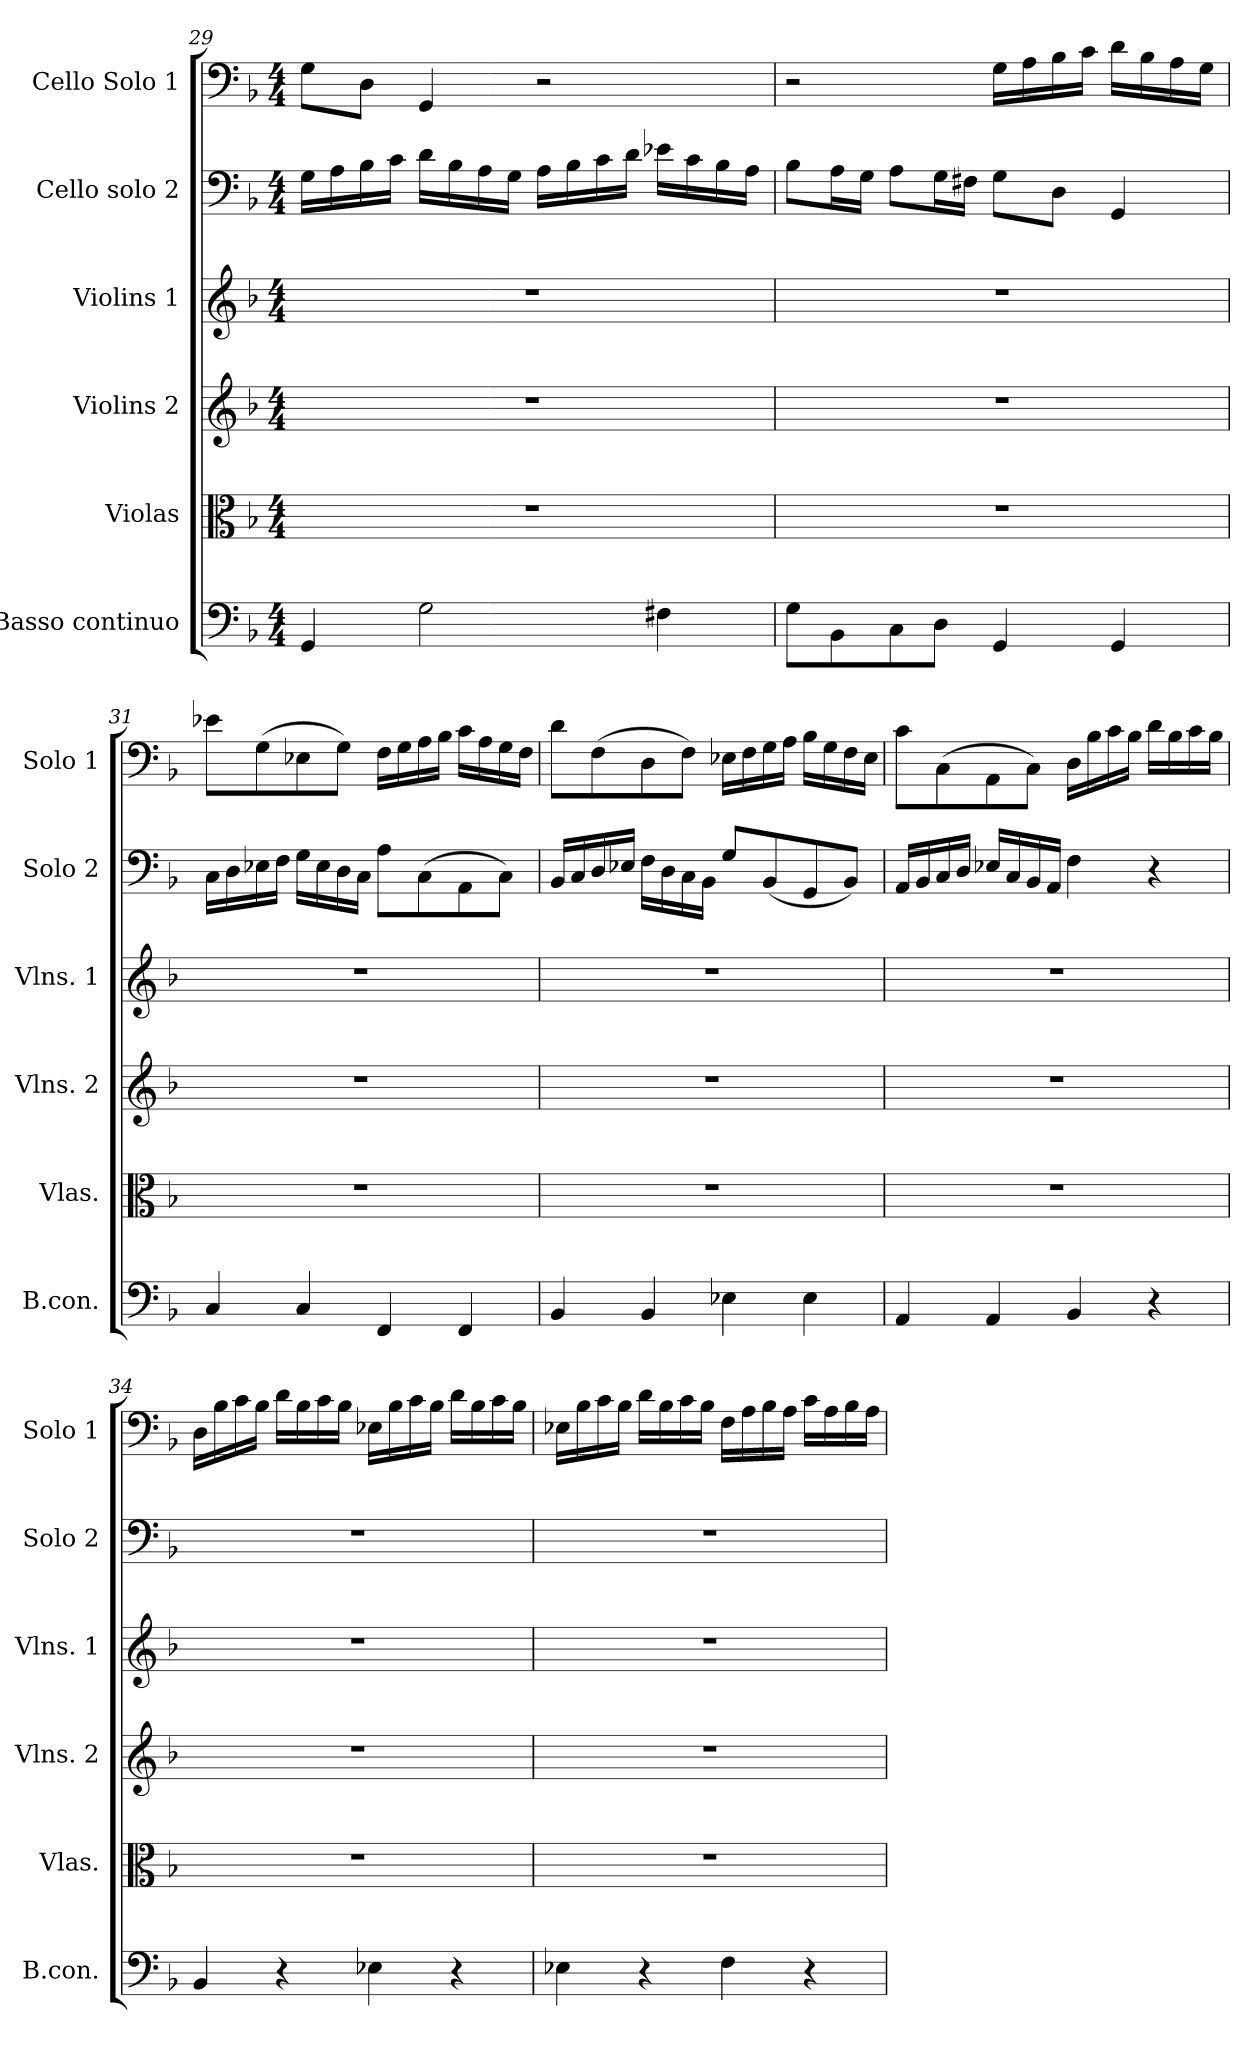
**kern	**kern	**kern	**kern	**kern	**kern
*part6	*part5	*part4	*part3	*part2	*part1
*staff6	*staff5	*staff4	*staff3	*staff2	*staff1
*I"Basso continuo	*I"Violas	*I"Violins 2	*I"Violins 1	*I"Cello solo 2	*I"Cello Solo 1
*I'B.con.	*I'Vlas.	*I'Vlns. 2	*I'Vlns. 1	*I'Solo 2	*I'Solo 1
!!LO:LB:g=z
*clefF4	*clefC3	*clefG2	*clefG2	*clefF4	*clefF4
*k[b-]	*k[b-]	*k[b-]	*k[b-]	*k[b-]	*k[b-]
*M4/4	*M4/4	*M4/4	*M4/4	*M4/4	*M4/4
=29	=29	=29	=29	=29	=29
4GG/	1r	1r	1r	16G\LL	8G\L
.	.	.	.	16A\	.
.	.	.	.	16B-\	8D\J
.	.	.	.	16c\JJ	.
2G\	.	.	.	16d\LL	4GG/
.	.	.	.	16B-\	.
.	.	.	.	16A\	.
.	.	.	.	16G\JJ	.
.	.	.	.	16A\LL	2r
.	.	.	.	16B-\	.
.	.	.	.	16c\	.
.	.	.	.	16d\JJ	.
4F#X\	.	.	.	16e-X\LL	.
.	.	.	.	16c\	.
.	.	.	.	16B-\	.
.	.	.	.	16A\JJ	.
=30	=30	=30	=30	=30	=30
8G\L	1r	1r	1r	8B-\L	2r
8BB-\	.	.	.	16A\L	.
.	.	.	.	16G\JJ	.
8C\	.	.	.	8A\L	.
8D\J	.	.	.	16G\L	.
.	.	.	.	16F#X\JJ	.
4GG/	.	.	.	8G\L	16G\LL
.	.	.	.	.	16A\
.	.	.	.	8D\J	16B-\
.	.	.	.	.	16c\JJ
4GG/	.	.	.	4GG/	16d\LL
.	.	.	.	.	16B-\
.	.	.	.	.	16A\
.	.	.	.	.	16G\JJ
!!LO:PB:g=z
=31	=31	=31	=31	=31	=31
4C/	1r	1r	1r	16C\LL	8e-X\L
.	.	.	.	16D\	.
.	.	.	.	16E-X\	(>8G\
.	.	.	.	16F\JJ	.
4C/	.	.	.	16G\LL	8E-X\
.	.	.	.	16E-\	.
.	.	.	.	16D\	8G\J)
.	.	.	.	16C\JJ	.
4FF/	.	.	.	8A\L	16F\LL
.	.	.	.	.	16G\
.	.	.	.	(>8C\	16A\
.	.	.	.	.	16B-\JJ
4FF/	.	.	.	8AA\	16c\LL
.	.	.	.	.	16A\
.	.	.	.	8C\J)	16G\
.	.	.	.	.	16F\JJ
=32	=32	=32	=32	=32	=32
4BB-/	1r	1r	1r	16BB-/LL	8d\L
.	.	.	.	16C/	.
.	.	.	.	16D/	(>8F\
.	.	.	.	16E-X/JJ	.
4BB-/	.	.	.	16F\LL	8D\
.	.	.	.	16D\	.
.	.	.	.	16C\	8F\J)
.	.	.	.	16BB-\JJ	.
4E-X\	.	.	.	8G/L	16E-X\LL
.	.	.	.	.	16F\
.	.	.	.	(<8BB-/	16G\
.	.	.	.	.	16A\JJ
4E-\	.	.	.	8GG/	16B-\LL
.	.	.	.	.	16G\
.	.	.	.	8BB-/J)	16F\
.	.	.	.	.	16E-\JJ
!!LO:LB:g=z
=33	=33	=33	=33	=33	=33
4AA/	1r	1r	1r	16AA/LL	8c\L
.	.	.	.	16BB-/	.
.	.	.	.	16C/	(>8C\
.	.	.	.	16D/JJ	.
4AA/	.	.	.	16E-X/LL	8AA\
.	.	.	.	16C/	.
.	.	.	.	16BB-/	8C\J)
.	.	.	.	16AA/JJ	.
4BB-/	.	.	.	4F\	16D\LL
.	.	.	.	.	16B-\
.	.	.	.	.	16c\
.	.	.	.	.	16B-\JJ
4r	.	.	.	4r	16d\LL
.	.	.	.	.	16B-\
.	.	.	.	.	16c\
.	.	.	.	.	16B-\JJ
=34	=34	=34	=34	=34	=34
4BB-/	1r	1r	1r	1r	16D\LL
.	.	.	.	.	16B-\
.	.	.	.	.	16c\
.	.	.	.	.	16B-\JJ
4r	.	.	.	.	16d\LL
.	.	.	.	.	16B-\
.	.	.	.	.	16c\
.	.	.	.	.	16B-\JJ
4E-X\	.	.	.	.	16E-X\LL
.	.	.	.	.	16B-\
.	.	.	.	.	16c\
.	.	.	.	.	16B-\JJ
4r	.	.	.	.	16d\LL
.	.	.	.	.	16B-\
.	.	.	.	.	16c\
.	.	.	.	.	16B-\JJ
!!LO:PB:g=z
=35	=35	=35	=35	=35	=35
4E-X\	1r	1r	1r	1r	16E-X\LL
.	.	.	.	.	16B-\
.	.	.	.	.	16c\
.	.	.	.	.	16B-\JJ
4r	.	.	.	.	16d\LL
.	.	.	.	.	16B-\
.	.	.	.	.	16c\
.	.	.	.	.	16B-\JJ
4F\	.	.	.	.	16F\LL
.	.	.	.	.	16A\
.	.	.	.	.	16B-\
.	.	.	.	.	16A\JJ
4r	.	.	.	.	16c\LL
.	.	.	.	.	16A\
.	.	.	.	.	16B-\
.	.	.	.	.	16A\JJ
=	=	=	=	=	=
*-	*-	*-	*-	*-	*-
